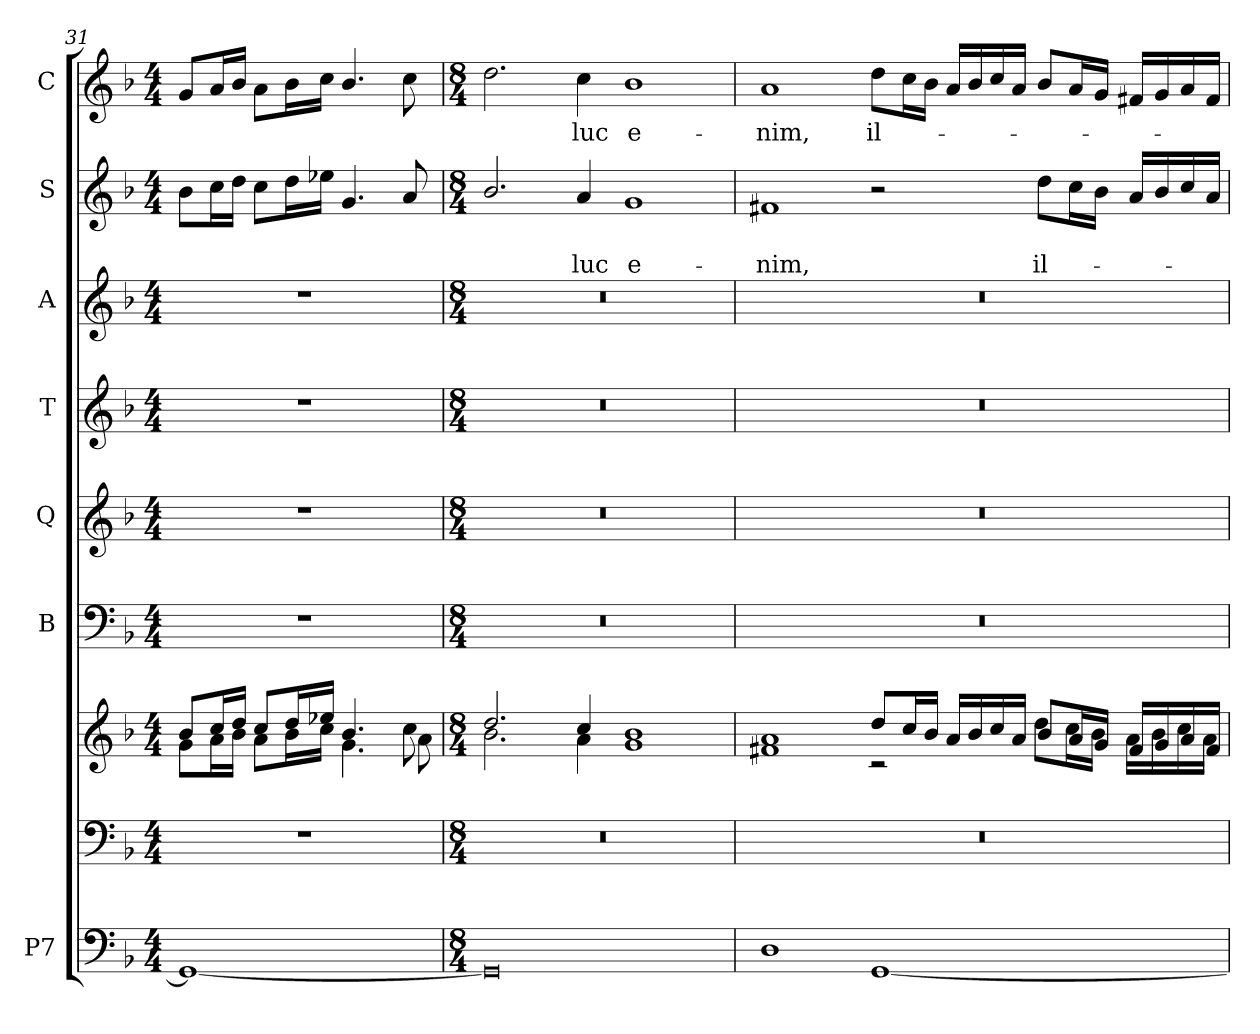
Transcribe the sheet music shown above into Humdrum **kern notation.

**kern	**kern	**kern	**kern	**kern	**kern	**kern	**kern	**text	**text	**kern	**text
*part7	*part7	*part7	*part6	*part5	*part4	*part3	*part2	*part2	*part2	*part1	*part1
*staff9	*staff8	*staff7	*staff6	*staff5	*staff4	*staff3	*staff2	*staff2	*staff2	*staff1	*staff1
*I"P7	*	*	*I"B	*I"Q	*I"T	*I"A	*I"S	*	*	*I"C	*
*clefF4	*clefF4	*clefG2	*clefF4	*clefG2	*clefG2	*clefG2	*clefG2	*	*	*clefG2	*
*	*	*	*	*ITrd7c12	*ITrd7c12	*	*	*	*	*	*
*k[b-]	*k[b-]	*k[b-]	*k[b-]	*k[b-]	*k[b-]	*k[b-]	*k[b-]	*	*	*k[b-]	*
*F:	*F:	*F:	*F:	*F:	*F:	*F:	*F:	*	*	*F:	*
*M4/4	*M4/4	*M4/4	*M4/4	*M4/4	*M4/4	*M4/4	*M4/4	*	*	*M4/4	*
=31	=31	=31	=31	=31	=31	=31	=31	=31	=31	=31	=31
*	*	*^	*	*	*	*	*	*	*	*	*
1GG_	1r	8g\L	8b-/L	1r	1r	1r	1r	8b-\L	.	.	8g/L	.
.	.	16a\L	16cc/L	.	.	.	.	16cc\L	.	.	16a/L	.
.	.	16b-\JJ	16dd/JJ	.	.	.	.	16dd\JJ	.	.	16b-/JJ	.
.	.	8a\L	8cc/L	.	.	.	.	8cc\L	.	.	8a\L	.
.	.	16b-\L	16dd/L	.	.	.	.	16dd\L	.	.	16b-\L	.
.	.	16cc\JJ	16ee-X/JJ	.	.	.	.	16ee-X\JJ	.	.	16cc\JJ	.
.	.	4.b-/	4.g\	.	.	.	.	4.g/	.	.	4.b-/	.
.	.	8cc\	8a\	.	.	.	.	8a/	.	.	8cc\	.
=32	=32	=32	=32	=32	=32	=32	=32	=32	=32	=32	=32	=32
*M8/4	*M8/4	*M8/4	*	*M8/4	*M8/4	*M8/4	*M8/4	*M8/4	*	*	*M8/4	*
*	*	*MM148	*	*MM148	*MM148	*MM148	*MM148	*MM148	*	*	*MM148	*
0GG]	0r	2.dd/	2.b-\	0r	0r	0r	0r	2.b-/	.	.	2.dd\	.
!	!	!	!	!	!	!	!	!	!	!LO:LY:b	!	!LO:LY:b
.	.	4cc/	4a\	.	.	.	.	4a/	.	-luc	4cc\	-luc
!	!	!	!	!	!	!	!	!	!	!LO:LY:b	!	!LO:LY:b
.	.	1b-	1g	.	.	.	.	1g	.	e-	1b-	e-
!!LO:PB:g=z
=33	=33	=33	=33	=33	=33	=33	=33	=33	=33	=33	=33	=33
*	*	*MM74	*	*MM74	*MM74	*MM74	*MM74	*MM74	*	*	*MM74	*
!	!	!	!	!	!	!	!	!	!	!LO:LY:b	!	!LO:LY:b
1D	0r	1a	1f#X	0r	0r	0r	0r	1f#X	.	-nim,	1a	-nim,
!	!	!	!	!	!	!	!	!	!	!	!	!LO:LY:b
[<1GG	.	8dd/L	2rc	.	.	.	.	2r	.	.	8dd\L	il-
.	.	16cc/L	.	.	.	.	.	.	.	.	16cc\L	.
.	.	16b-/JJ	.	.	.	.	.	.	.	.	16b-\JJ	.
.	.	16a/LL	.	.	.	.	.	.	.	.	16a/LL	.
.	.	16b-/	.	.	.	.	.	.	.	.	16b-/	.
.	.	16cc/	.	.	.	.	.	.	.	.	16cc/	.
.	.	16a/JJ	.	.	.	.	.	.	.	.	16a/JJ	.
!	!	!	!	!	!	!	!	!	!	!LO:LY:b	!	!
.	.	8b-/L	8dd\L	.	.	.	.	8dd\L	.	il-	8b-/L	.
.	.	16a/L	16cc\L	.	.	.	.	16cc\L	.	.	16a/L	.
.	.	16g/JJ	16b-\JJ	.	.	.	.	16b-\JJ	.	.	16g/JJ	.
.	.	16f#i/LL	16a\LL	.	.	.	.	16a/LL	.	.	16f#X/LL	.
.	.	16g/	16b-\	.	.	.	.	16b-/	.	.	16g/	.
.	.	16a/	16cc\	.	.	.	.	16cc/	.	.	16a/	.
.	.	16f#/JJ	16a\JJ	.	.	.	.	16a/JJ	.	.	16f#/JJ	.
*	*	*v	*v	*	*	*	*	*	*	*	*	*
=	=	=	=	=	=	=	=	=	=	=	=
*-	*-	*-	*-	*-	*-	*-	*-	*-	*-	*-	*-
